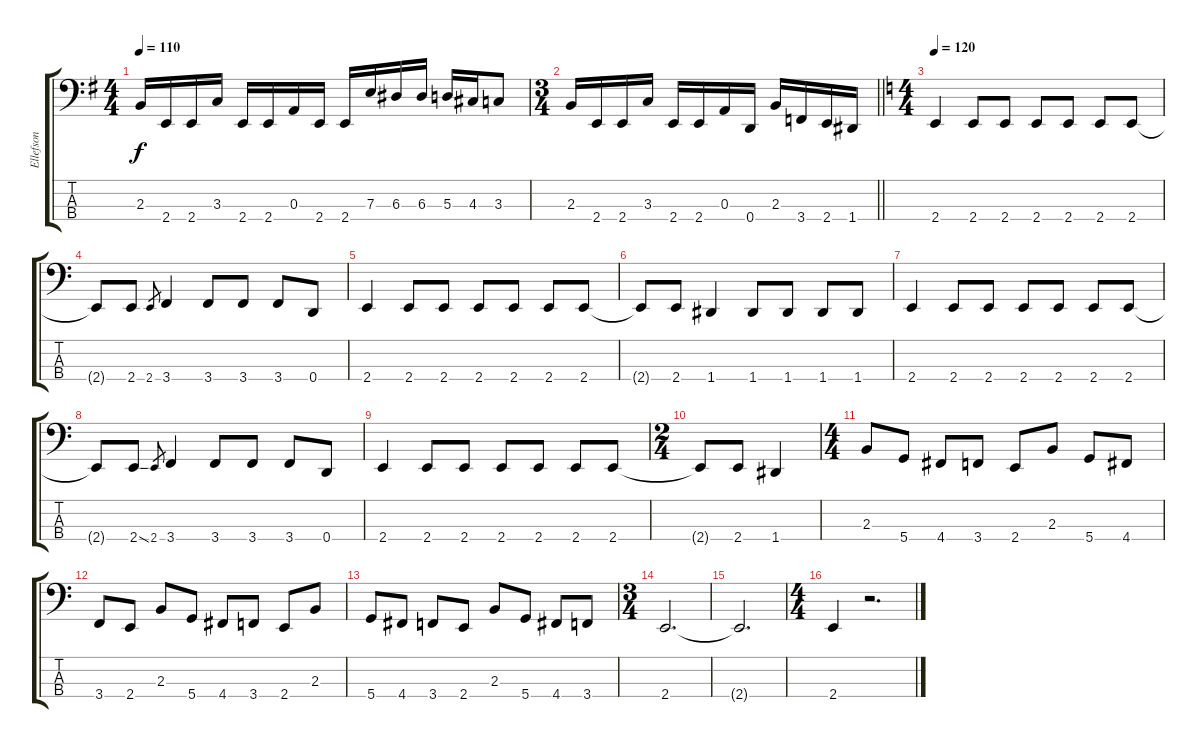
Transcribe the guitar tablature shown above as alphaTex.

\track ("Ellefson" "Ellefson") {instrument electricbasspick}
\staff {score tabs}
\tuning (G2 D2 A1 D1) {hide}
\ts (4 4)
\tempo 110
\clef f4
\ks g
2.3.16{dy f} 2.4.16 2.4.16 3.3.16 2.4.16 2.4.16 0.3.16 2.4.16 2.4.16 7.3.16 6.3.16 6.3.16 5.3.16 4.3.16 3.3.8 |
\ts (3 4)
\barLineRight lightlight
2.3.16 2.4.16 2.4.16 3.3.16 2.4.16 2.4.16 0.3.16 0.4.16 2.3.16 3.4.16 2.4.16 1.4.16 |
\ts (4 4)
\tempo 120
\ks c
2.4.4 2.4.8 2.4.8 2.4.8 2.4.8 2.4.8 2.4.8 |
2.4{t}.8 2.4.8 2.4.8{gr} 3.4.4 3.4.8 3.4.8 3.4.8 0.4.8 |
2.4.4 2.4.8 2.4.8 2.4.8 2.4.8 2.4.8 2.4.8 |
2.4{t}.8 2.4.8 1.4.4 1.4.8 1.4.8 1.4.8 1.4.8 |
2.4.4 2.4.8 2.4.8 2.4.8 2.4.8 2.4.8 2.4.8 |
2.4{t}.8 2.4{ss}.8 2.4.8{gr} 3.4.4 3.4.8 3.4.8 3.4.8 0.4.8 |
2.4.4 2.4.8 2.4.8 2.4.8 2.4.8 2.4.8 2.4.8 |
\ts (2 4)
2.4{t}.8 2.4.8 1.4.4 |
\ts (4 4)
2.3.8 5.4.8 4.4.8 3.4.8 2.4.8 2.3.8 5.4.8 4.4.8 |
3.4.8 2.4.8 2.3.8 5.4.8 4.4.8 3.4.8 2.4.8 2.3.8 |
5.4.8 4.4.8 3.4.8 2.4.8 2.3.8 5.4.8 4.4.8 3.4.8 |
\ts (3 4)
2.4.2{d} |
2.4{t}.2{d} |
\ts (4 4)
2.4.4 r.2{d}
